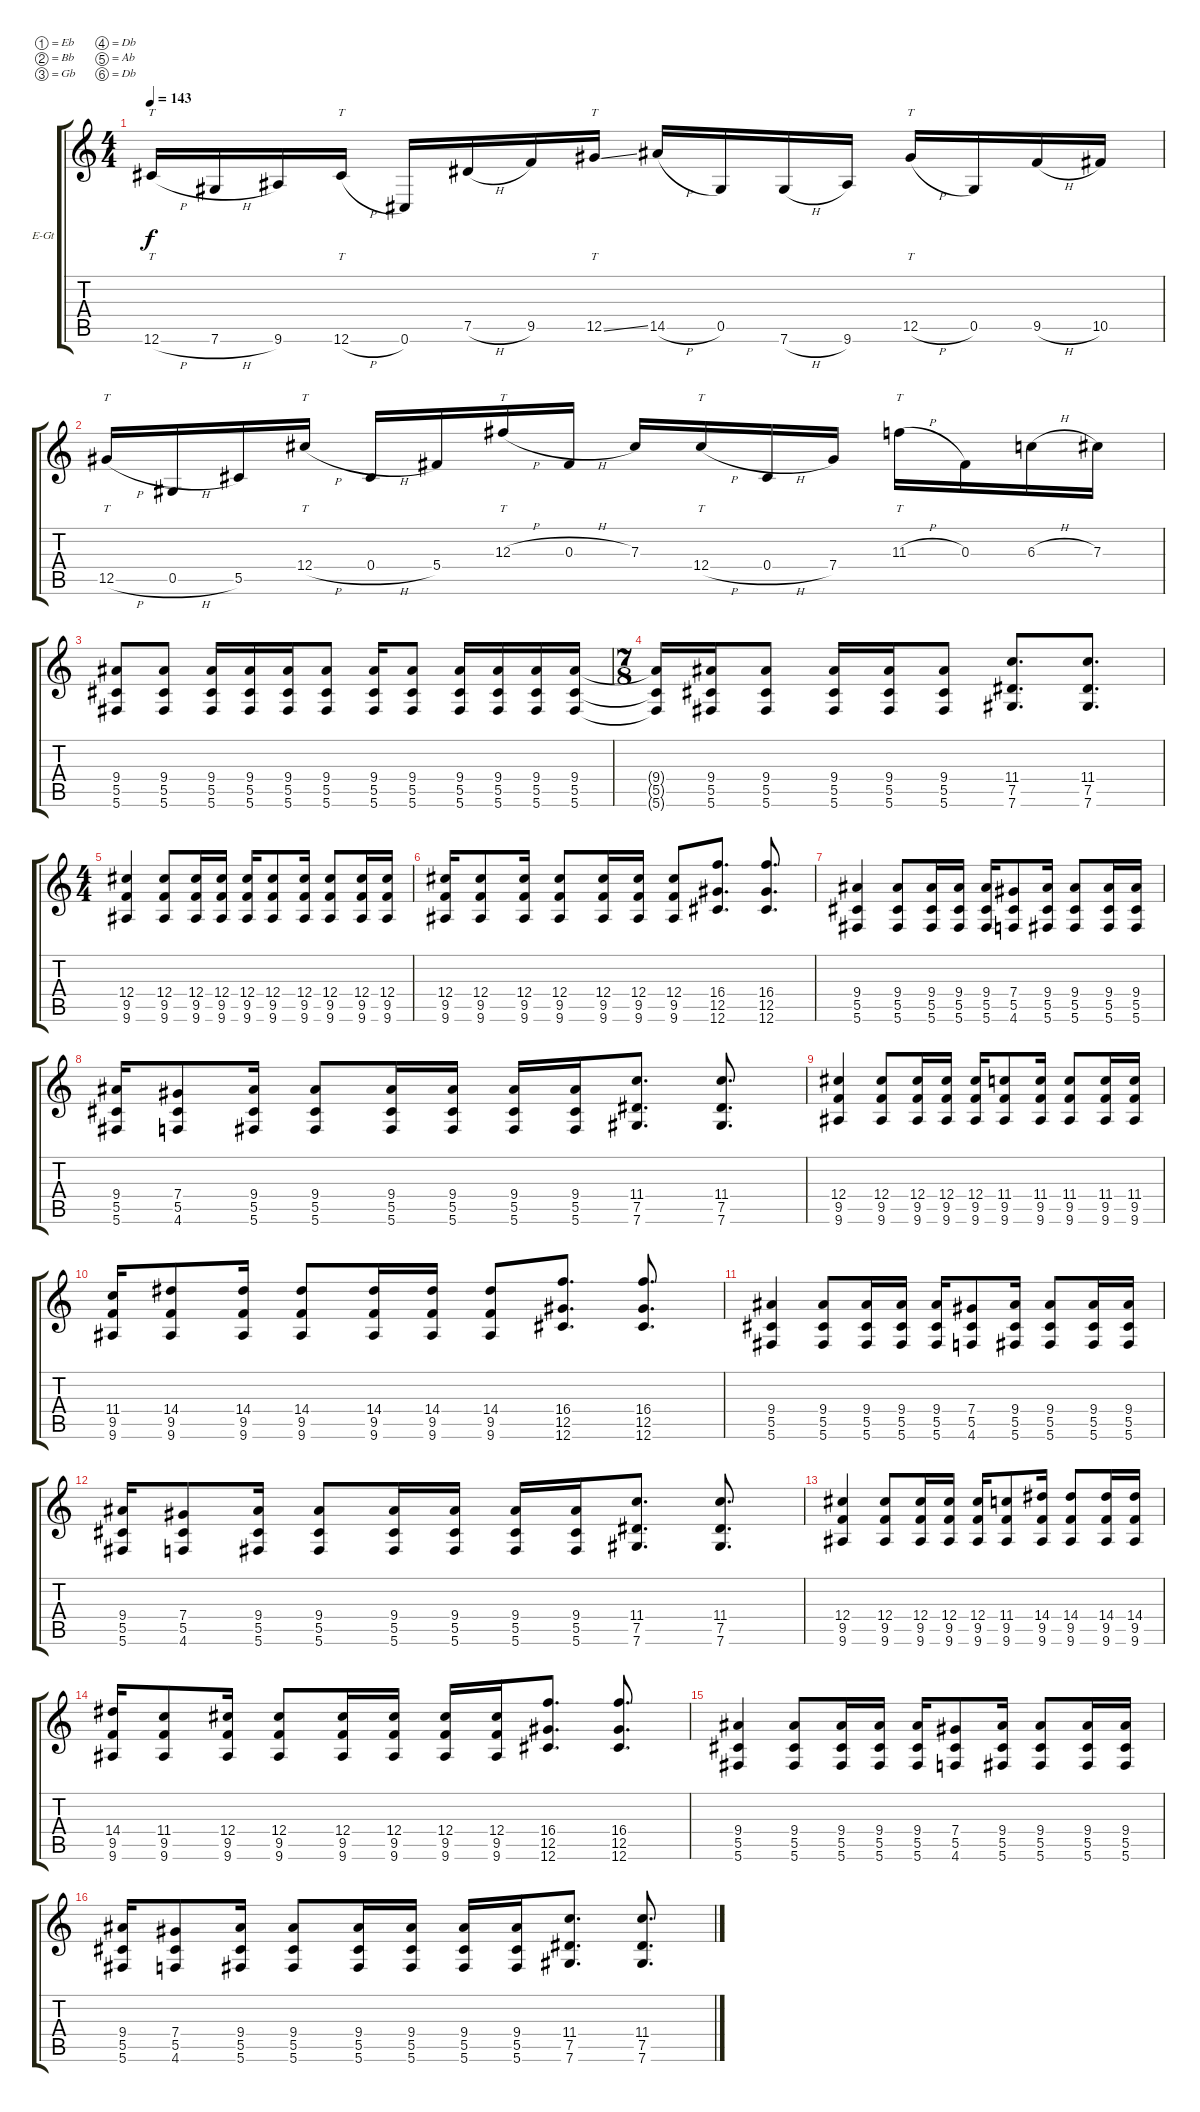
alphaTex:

\bracketExtendMode groupsimilarinstruments
\firstSystemTrackNameOrientation horizontal
\otherSystemsTrackNameOrientation horizontal
\track ("Luke" "E-Gt") {instrument distortionguitar}
\staff {score tabs}
\tuning (Eb4 Bb3 Gb3 Db3 Ab2 Db2)
\ts (4 4)
\tempo 143
\clef g2
\ks c
12.6{h}.16{tt dy f} 7.6{h}.16 9.6.16 12.6{h}.16{tt} 0.6.16 7.5{h}.16 9.5.16 12.5{ss}.16{tt} 14.5{h}.16 0.5.16 7.6{h}.16 9.6.16 12.5{h}.16{tt} 0.5.16 9.5{h}.16 10.5.16 |
12.5{h}.16{tt} 0.5{h}.16 5.5.16 12.4{h}.16{tt} 0.4{h}.16 5.4.16 12.3{h}.16{tt} 0.3{h}.16 7.3.16 12.4{h}.16{tt} 0.4{h}.16 7.4.16 11.3{h}.16{tt} 0.3.16 6.3{h}.16 7.3.16 |
(9.4 5.5 5.6).8 (9.4 5.5 5.6).8 (9.4 5.5 5.6).16 (9.4 5.5 5.6).16 (9.4 5.5 5.6).16 (9.4 5.5 5.6).8 (9.4 5.5 5.6).16 (9.4 5.5 5.6).8 (9.4 5.5 5.6).16 (9.4 5.5 5.6).16 (9.4 5.5 5.6).16 (9.4 5.5 5.6).16 |
\ts (7 8)
\beaming (8 2 2 2 2)
(9.4{t} 5.5{t} 5.6{t}).16 (9.4 5.5 5.6).16 (9.4 5.5 5.6).8 (9.4 5.5 5.6).16 (9.4 5.5 5.6).16 (9.4 5.5 5.6).8 (11.4 7.5 7.6).8{d} (11.4 7.5 7.6).8{d} |
\ts (4 4)
\beaming (8 2 2 2 2)
(12.4 9.5 9.6).4 (12.4 9.5 9.6).8 (12.4 9.5 9.6).16 (12.4 9.5 9.6).16 (12.4 9.5 9.6).16 (12.4 9.5 9.6).8 (12.4 9.5 9.6).16 (12.4 9.5 9.6).8 (12.4 9.5 9.6).16 (12.4 9.5 9.6).16 |
(12.4 9.5 9.6).16 (12.4 9.5 9.6).8 (12.4 9.5 9.6).16 (12.4 9.5 9.6).8 (12.4 9.5 9.6).16 (12.4 9.5 9.6).16 (12.4 9.5 9.6).8 (16.4 12.5 12.6).8{d} (16.4 12.5 12.6).8{d} |
(9.4 5.5 5.6).4 (9.4 5.5 5.6).8 (9.4 5.5 5.6).16 (9.4 5.5 5.6).16 (9.4 5.5 5.6).16 (7.4 5.5 4.6).8 (9.4 5.5 5.6).16 (9.4 5.5 5.6).8 (9.4 5.5 5.6).16 (9.4 5.5 5.6).16 |
(9.4 5.5 5.6).16 (7.4 5.5 4.6).8 (9.4 5.5 5.6).16 (9.4 5.5 5.6).8 (9.4 5.5 5.6).16 (9.4 5.5 5.6).16 (9.4 5.5 5.6).16 (9.4 5.5 5.6).16 (11.4 7.5 7.6).8{d} (11.4 7.5 7.6).8{d} |
(12.4 9.5 9.6).4 (12.4 9.5 9.6).8 (12.4 9.5 9.6).16 (12.4 9.5 9.6).16 (12.4 9.5 9.6).16 (11.4 9.5 9.6).8 (11.4 9.5 9.6).16 (11.4 9.5 9.6).8 (11.4 9.5 9.6).16 (11.4 9.5 9.6).16 |
(11.4 9.5 9.6).16 (14.4 9.5 9.6).8 (14.4 9.5 9.6).16 (14.4 9.5 9.6).8 (14.4 9.5 9.6).16 (14.4 9.5 9.6).16 (14.4 9.5 9.6).8 (16.4 12.5 12.6).8{d} (16.4 12.5 12.6).8{d} |
(9.4 5.5 5.6).4 (9.4 5.5 5.6).8 (9.4 5.5 5.6).16 (9.4 5.5 5.6).16 (9.4 5.5 5.6).16 (7.4 5.5 4.6).8 (9.4 5.5 5.6).16 (9.4 5.5 5.6).8 (9.4 5.5 5.6).16 (9.4 5.5 5.6).16 |
(9.4 5.5 5.6).16 (7.4 5.5 4.6).8 (9.4 5.5 5.6).16 (9.4 5.5 5.6).8 (9.4 5.5 5.6).16 (9.4 5.5 5.6).16 (9.4 5.5 5.6).16 (9.4 5.5 5.6).16 (11.4 7.5 7.6).8{d} (11.4 7.5 7.6).8{d} |
(12.4 9.5 9.6).4 (12.4 9.5 9.6).8 (12.4 9.5 9.6).16 (12.4 9.5 9.6).16 (12.4 9.5 9.6).16 (11.4 9.5 9.6).8 (14.4 9.5 9.6).16 (14.4 9.5 9.6).8 (14.4 9.5 9.6).16 (14.4 9.5 9.6).16 |
(14.4 9.5 9.6).16 (11.4 9.5 9.6).8 (12.4 9.5 9.6).16 (12.4 9.5 9.6).8 (12.4 9.5 9.6).16 (12.4 9.5 9.6).16 (12.4 9.5 9.6).16 (12.4 9.5 9.6).16 (16.4 12.5 12.6).8{d} (16.4 12.5 12.6).8{d} |
(9.4 5.5 5.6).4 (9.4 5.5 5.6).8 (9.4 5.5 5.6).16 (9.4 5.5 5.6).16 (9.4 5.5 5.6).16 (7.4 5.5 4.6).8 (9.4 5.5 5.6).16 (9.4 5.5 5.6).8 (9.4 5.5 5.6).16 (9.4 5.5 5.6).16 |
(9.4 5.5 5.6).16 (7.4 5.5 4.6).8 (9.4 5.5 5.6).16 (9.4 5.5 5.6).8 (9.4 5.5 5.6).16 (9.4 5.5 5.6).16 (9.4 5.5 5.6).16 (9.4 5.5 5.6).16 (11.4 7.5 7.6).8{d} (11.4 7.5 7.6).8{d}
